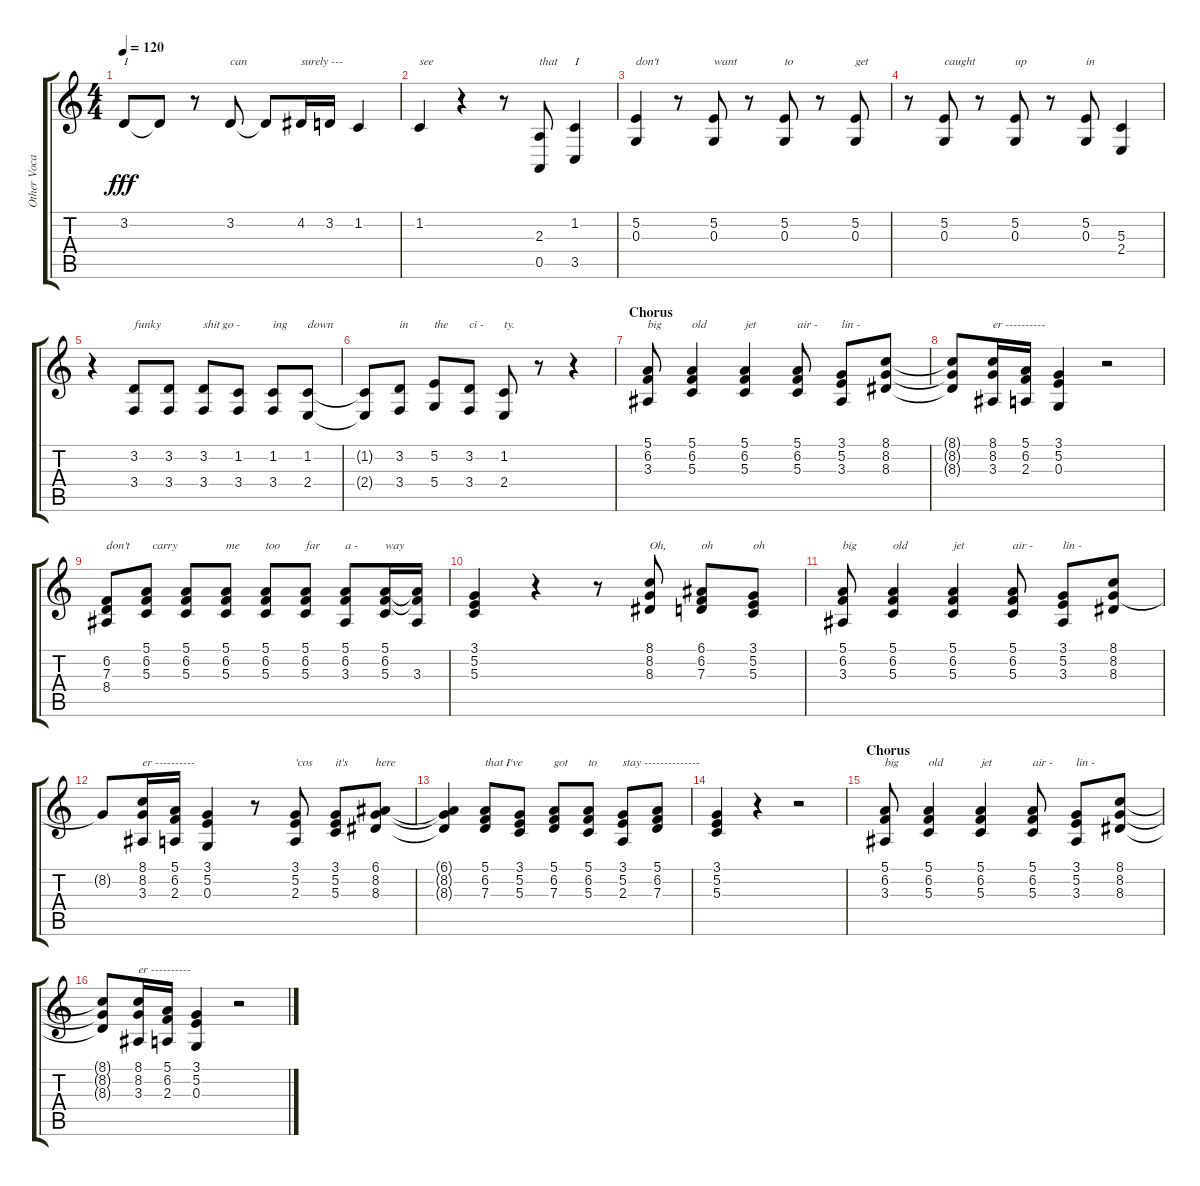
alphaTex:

\track ("Other Vocals" "Other Voca") {instrument tenorsax}
\staff {score tabs}
\tuning (E4 B3 G3 D3 A2 E2) {hide}
\ts (4 4)
\tempo 120
\clef g2
\ks c
3.2.8{txt "I" dy fff} 3.2{t}.8{txt " "} r.8 3.2.8{txt "can"} 3.2{t}.8{txt " "} 4.2.16{txt "surely ---"} 3.2.16{txt " "} 1.2.4{txt " "} |
1.2.4{txt "see"} r.4 r.8 (2.3 0.5).8{txt "that"} (1.2 3.5).4{txt "I"} |
(5.2 0.3).4{txt "don't"} r.8{txt " "} (5.2 0.3).8{txt "want"} r.8{txt " "} (5.2 0.3).8{txt "to"} r.8{txt " "} (5.2 0.3).8{txt "get"} |
r.8{txt " "} (5.2 0.3).8{txt "caught"} r.8{txt " "} (5.2 0.3).8{txt "up"} r.8 (5.2 0.3).8{txt "in"} (5.3 2.4).4{txt " "} |
r.4{txt " "} (3.2 3.4).8{txt "funky"} (3.2 3.4).8{txt " "} (3.2 3.4).8{txt "shit go -"} (1.2 3.4).8{txt " "} (1.2 3.4).8{txt "ing"} (1.2 2.4).8{txt "down"} |
(1.2{t} 2.4{t}).8 (3.2 3.4).8{txt "in"} (5.2 5.4).8{txt "the"} (3.2 3.4).8{txt "ci -"} (1.2 2.4).8{txt "ty."} r.8 r.4 |
\section ("" "Chorus")
(5.1 6.2 3.3).8{txt "big"} (5.1 6.2 5.3).4{txt "old"} (5.1 6.2 5.3).4{txt "jet"} (5.1 6.2 5.3).8{txt "air -"} (3.1 5.2 3.3).8{txt "lin -"} (8.1 8.2 8.3).8 |
(8.1{t} 8.2{t} 8.3{t}).8 (8.1 8.2 3.3).16{txt "er ----------"} (5.1 6.2 2.3).16 (3.1 5.2 0.3).4 r.2 |
(6.2 7.3 8.4).8{txt "don't"} (5.1 6.2 5.3).8{txt "  carry"} (5.1 6.2 5.3).8 (5.1 6.2 5.3).8{txt "me"} (5.1 6.2 5.3).8{txt "too"} (5.1 6.2 5.3).8{txt "far"} (5.1 6.2 3.3).8{txt "a -"} (5.1 6.2 5.3).16{txt "way"} (5.1{t} 6.2{t} 3.3).16 |
(3.1 5.2 5.3).4{txt " "} r.4 r.8 (8.1 8.2 8.3).8{txt "Oh,"} (6.1 6.2 7.3).8{txt "oh"} (3.1 5.2 5.3).8{txt "oh"} |
(5.1 6.2 3.3).8{txt "big"} (5.1 6.2 5.3).4{txt "old"} (5.1 6.2 5.3).4{txt "jet"} (5.1 6.2 5.3).8{txt "air -"} (3.1 5.2 3.3).8{txt "lin -"} (8.1 8.2 8.3).8 |
8.2{t}.8 (8.1 8.2 3.3).16{txt "er ----------"} (5.1 6.2 2.3).16 (3.1 5.2 0.3).4 r.8 (3.1 5.2 2.3).8{txt "'cos"} (3.1 5.2 5.3).8{txt "it's"} (6.1 8.2 8.3).8{txt "here"} |
(6.1{t} 8.2{t} 8.3{t}).4 (5.1 6.2 7.3).8{txt "that I've"} (3.1 5.2 5.3).8 (5.1 6.2 7.3).8{txt "got"} (5.1 6.2 5.3).8{txt "to"} (3.1 5.2 2.3).8{txt "stay --------------"} (5.1 6.2 7.3).8 |
(3.1 5.2 5.3).4 r.4 r.2 |
\section ("" "Chorus")
(5.1 6.2 3.3).8{txt "big"} (5.1 6.2 5.3).4{txt "old"} (5.1 6.2 5.3).4{txt "jet"} (5.1 6.2 5.3).8{txt "air -"} (3.1 5.2 3.3).8{txt "lin -"} (8.1 8.2 8.3).8 |
(8.1{t} 8.2{t} 8.3{t}).8 (8.1 8.2 3.3).16{txt "er ----------"} (5.1 6.2 2.3).16 (3.1 5.2 0.3).4 r.2
